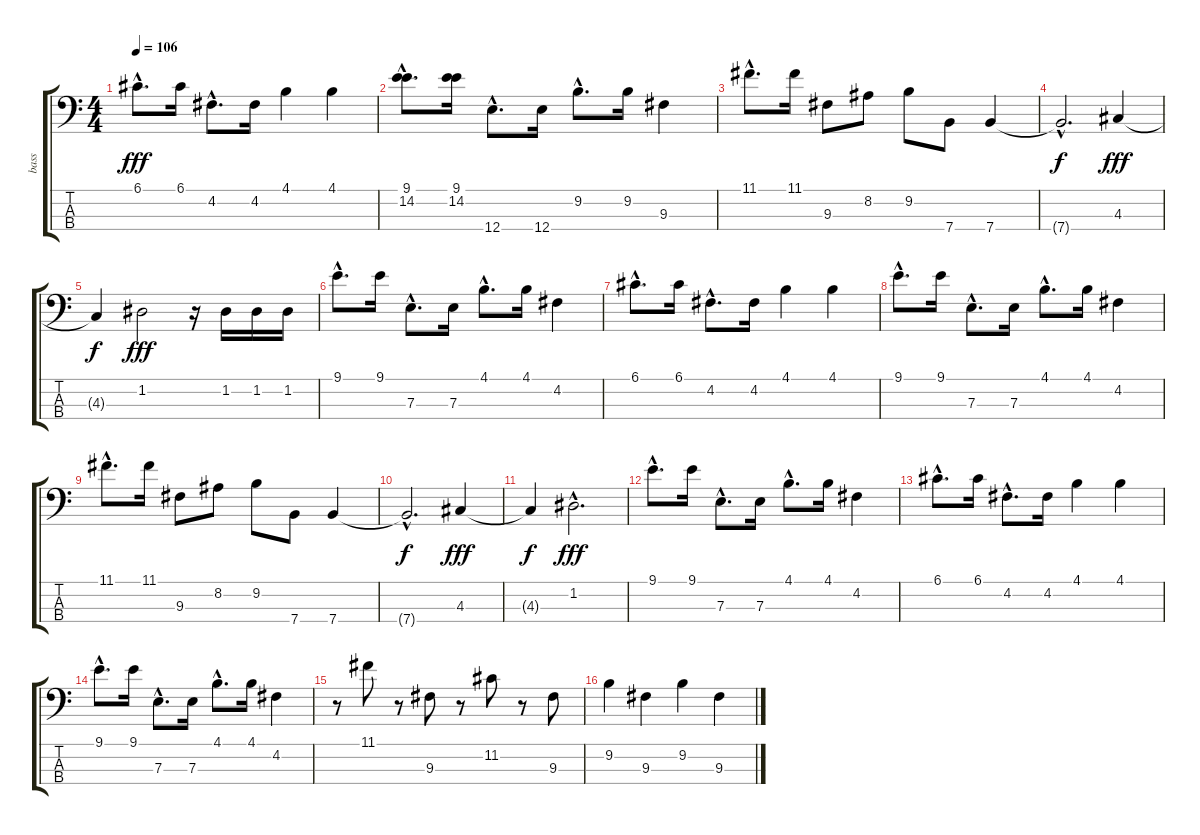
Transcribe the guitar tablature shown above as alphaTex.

\track ("bass" "bass") {instrument acousticguitarnylon}
\staff {score tabs}
\tuning (G2 D2 A1 E1) {hide}
\ts (4 4)
\tempo 106
\clef f4
\ks c
6.1{hac}.8{d dy fff} 6.1.16 4.2{hac}.8{d} 4.2.16 4.1.4 4.1.4 |
(9.1{hac} 14.2{hac}).8{d} (9.1 14.2).16 12.4{hac}.8{d} 12.4.16 9.2{hac}.8{d} 9.2.16 9.3.4 |
11.1{hac}.8{d} 11.1.16 9.3.8 8.2.8 9.2.8 7.4.8 7.4.4 |
7.4{hac t}.2{d dy f} 4.3.4{dy fff} |
4.3{t}.4{dy f} 1.2.2{dy fff} r.16 1.2.16 1.2.16 1.2.16 |
9.1{hac}.8{d} 9.1.16 7.3{hac}.8{d} 7.3.16 4.1{hac}.8{d} 4.1.16 4.2.4 |
6.1{hac}.8{d} 6.1.16 4.2{hac}.8{d} 4.2.16 4.1.4 4.1.4 |
9.1{hac}.8{d} 9.1.16 7.3{hac}.8{d} 7.3.16 4.1{hac}.8{d} 4.1.16 4.2.4 |
11.1{hac}.8{d} 11.1.16 9.3.8 8.2.8 9.2.8 7.4.8 7.4.4 |
7.4{hac t}.2{d dy f} 4.3.4{dy fff} |
4.3{t}.4{dy f} 1.2{hac}.2{d dy fff} |
9.1{hac}.8{d} 9.1.16 7.3{hac}.8{d} 7.3.16 4.1{hac}.8{d} 4.1.16 4.2.4 |
6.1{hac}.8{d} 6.1.16 4.2{hac}.8{d} 4.2.16 4.1.4 4.1.4 |
9.1{hac}.8{d} 9.1.16 7.3{hac}.8{d} 7.3.16 4.1{hac}.8{d} 4.1.16 4.2.4 |
r.8 11.1.8 r.8 9.3.8 r.8 11.2.8 r.8 9.3.8 |
9.2.4 9.3.4 9.2.4 9.3.4
